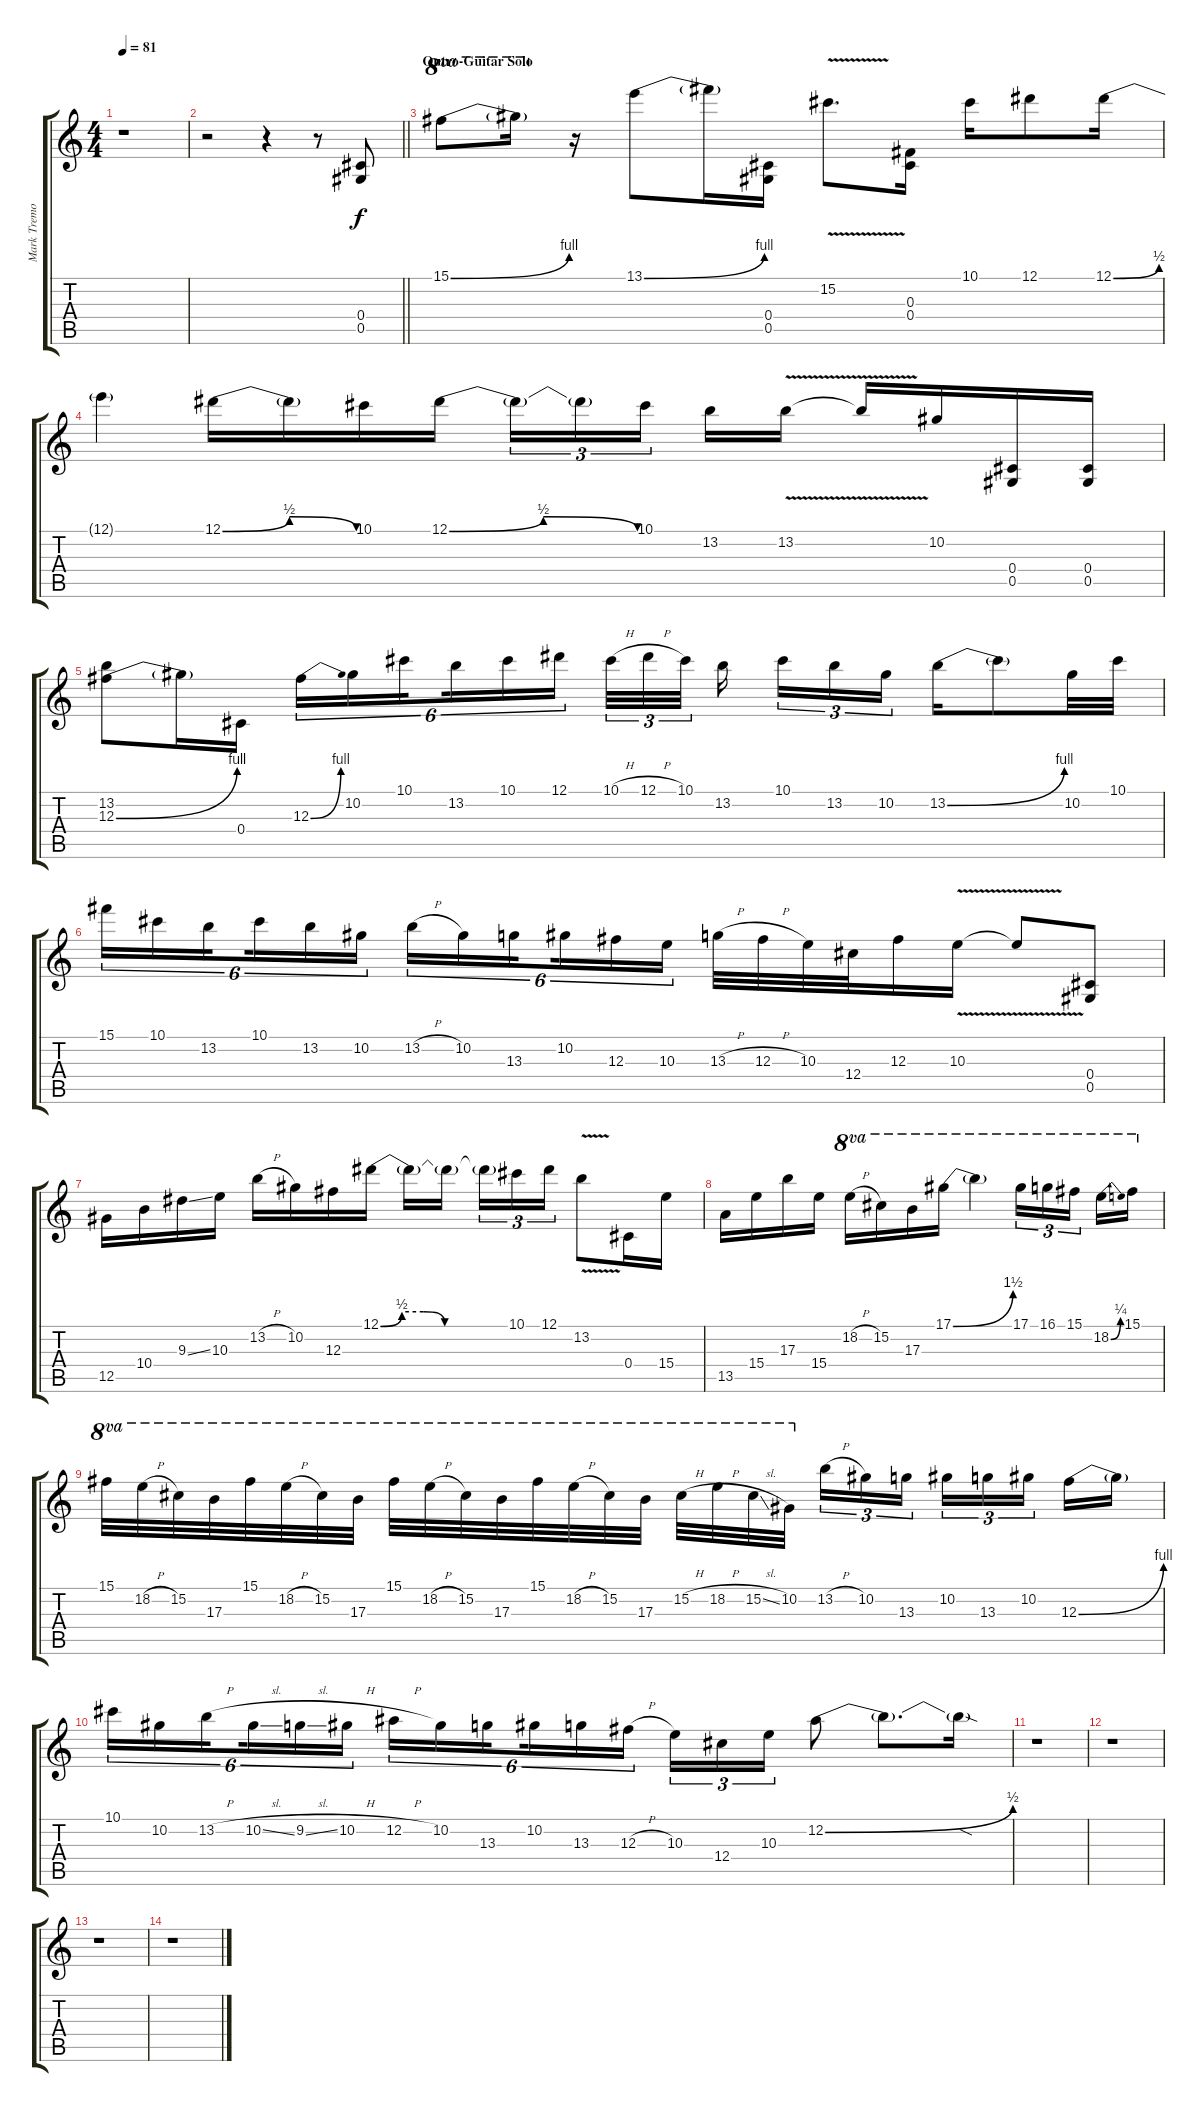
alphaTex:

\track ("Mark Tremonti" "Mark Tremo") {instrument distortionguitar}
\staff {score tabs}
\tuning (Eb4 Bb3 Gb3 Db3 Ab2 Db2) {hide}
\ts (4 4)
\tempo 81
\clef g2
\ks c
r.1{dy f} |
\barLineRight lightlight
r.2 r.4 r.8 (0.4 0.5).8 |
\section ("" "Outro-Guitar Solo")
15.1{be (bend 0 0 60 4)}.8{ot 8va} 15.1{t}.16{ot 8va} r.16 13.1{be (bend 0 0 60 4)}.8 13.1{t}.16 (0.4 0.5).16 15.2{v}.8{d} (0.3 0.4).16 10.1.16 12.1.8 12.1{be (bend 0 0 60 2)}.16 |
12.1{t}.4 12.1{be (bendrelease 0 0 30 2 30 2 60 0)}.16 12.1{t}.16 10.1.16 12.1{be (bendrelease 0 0 30 2 30 2 60 0)}.16 12.1{t}.16{tu (3 2)} 12.1{t}.16{tu (3 2)} 10.1.16{tu (3 2) beam splitsecondary} 13.2.16 13.2{v}.16 13.2{t}.16 10.2.16 (0.4 0.5).16 (0.4 0.5).16 |
(13.2 12.3{be (bend 0 0 60 4)}).8 12.3{t}.16 0.4.16 12.3{be (bend 0 0 60 4)}.16{tu (6 4)} 10.2.16{tu (6 4)} 10.1.16{tu (6 4) beam splitsecondary} 13.2.16{tu (6 4)} 10.1.16{tu (6 4)} 12.1.16{tu (6 4)} 10.1{h}.32{tu (3 2)} 12.1{h}.32{tu (3 2)} 10.1.32{tu (3 2) beam splitsecondary} 13.2.16{beam splitsecondary} 10.1.16{tu (3 2)} 13.2.16{tu (3 2)} 10.2.16{tu (3 2)} 13.2{be (bend 0 0 60 4)}.16 13.2{t}.8 10.2.32 10.1.32 |
15.1.16{tu (6 4)} 10.1.16{tu (6 4)} 13.2.16{tu (6 4) beam splitsecondary} 10.1.16{tu (6 4)} 13.2.16{tu (6 4)} 10.2.16{tu (6 4)} 13.2{h}.16{tu (6 4)} 10.2.16{tu (6 4)} 13.3.16{tu (6 4) beam splitsecondary} 10.2.16{tu (6 4)} 12.3.16{tu (6 4)} 10.3.16{tu (6 4)} 13.3{h}.32 12.3{h}.32 10.3.32 12.4.32 12.3.16 10.3{v}.16 10.3{t}.8 (0.4 0.5).8 |
12.5.16 10.4.16 9.3{ss}.16 10.3.16 13.2{h}.16 10.2.16 12.3.16 12.1{be (custom 0 0 10 2 20 2 30 0 60 0)}.16 12.1{t}.16 12.1{t}.16{beam splitsecondary} 12.1{t}.16{tu (3 2)} 10.1.16{tu (3 2)} 12.1.16{tu (3 2)} 13.2{v}.8 0.4.16 15.4.16 |
13.5.16 15.4.16 17.3.16 15.4.16 18.2{h}.16{ot 8va} 15.2.16{ot 8va} 17.3.16{ot 8va} 17.1{be (bend 0 0 60 6)}.16{ot 8va} 17.1{t}.4{ot 8va} 17.1.16{tu (3 2) ot 8va} 16.1.16{tu (3 2) ot 8va} 15.1.16{tu (3 2) ot 8va beam splitsecondary} 18.2{be (bend 0 0 60 1)}.16{ot 8va} 15.1.16{ot 8va} |
15.1.32{ot 8va} 18.2{h}.32{ot 8va} 15.2.32{ot 8va} 17.3.32{ot 8va} 15.1.32{ot 8va} 18.2{h}.32{ot 8va} 15.2.32{ot 8va} 17.3.32{ot 8va} 15.1.32{ot 8va} 18.2{h}.32{ot 8va} 15.2.32{ot 8va} 17.3.32{ot 8va} 15.1.32{ot 8va} 18.2{h}.32{ot 8va} 15.2.32{ot 8va} 17.3.32{ot 8va} 15.2{h}.32{ot 8va} 18.2{h}.32{ot 8va} 15.2{sl}.32{ot 8va} 10.2.32{ot 8va beam splitsecondary} 13.2{h}.16{tu (3 2)} 10.2.16{tu (3 2)} 13.3.16{tu (3 2)} 10.2.16{tu (3 2)} 13.3.16{tu (3 2)} 10.2.16{tu (3 2) beam splitsecondary} 12.3{be (bend 0 0 60 4)}.16 12.3{t}.16 |
10.1.16{tu (6 4)} 10.2.16{tu (6 4)} 13.2{h}.16{tu (6 4) beam splitsecondary} 10.2{sl}.16{tu (6 4)} 9.2{sl}.16{tu (6 4)} 10.2{h}.16{tu (6 4)} 12.2{h}.16{tu (6 4)} 10.2.16{tu (6 4)} 13.3.16{tu (6 4) beam splitsecondary} 10.2.16{tu (6 4)} 13.3.16{tu (6 4)} 12.3{h}.16{tu (6 4)} 10.3.16{tu (3 2)} 12.4.16{tu (3 2)} 10.3.16{tu (3 2)} 12.2{be (bend 0 0 60 2)}.8 12.2{t}.8{d} 12.2{sod t}.16 |
r.1 |
r.1 |
r.1 |
r.1
